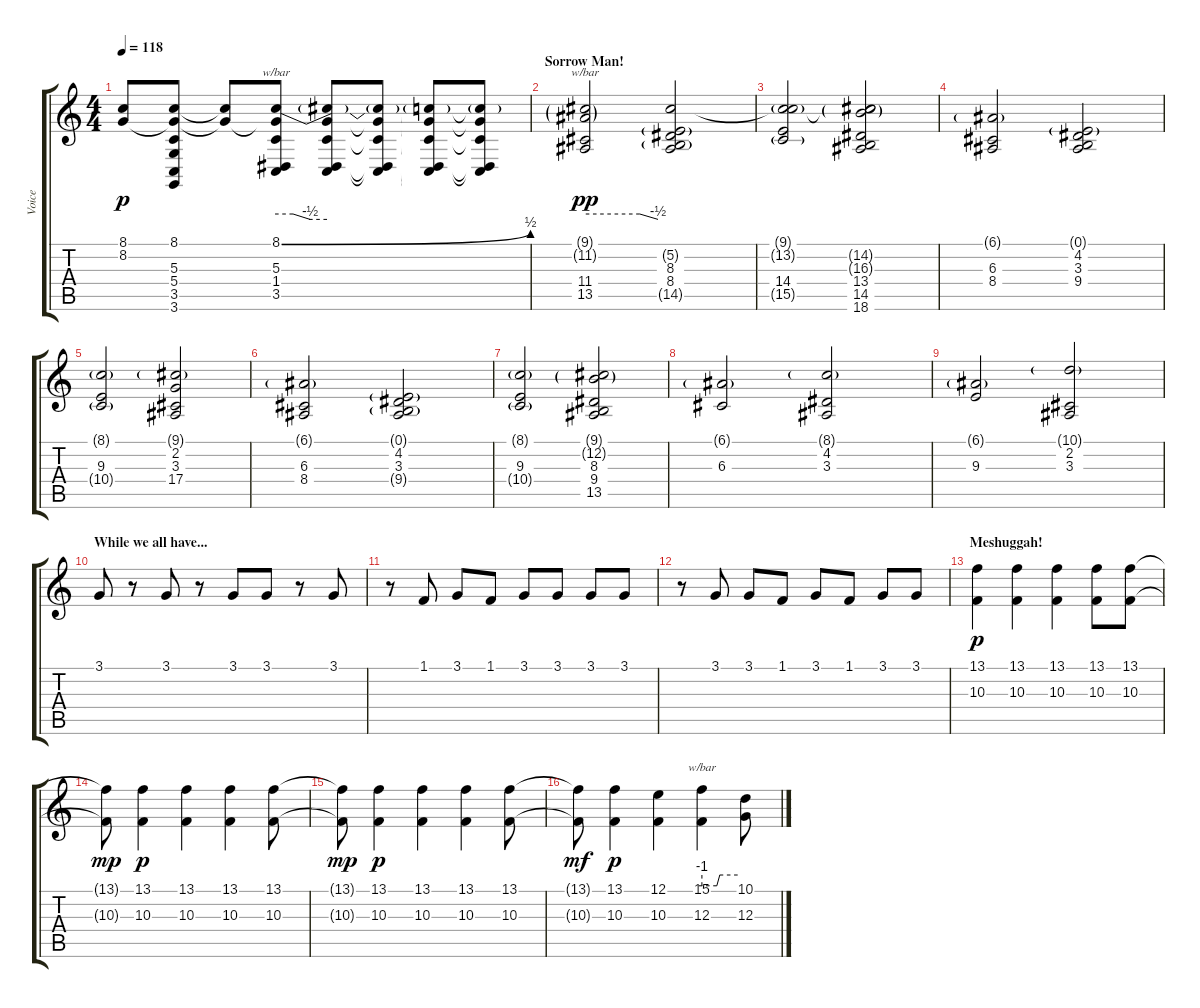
\track ("Voice" "Voice") {instrument choiraahs}
\staff {score tabs}
\tuning (E4 B3 G3 D3 A2 E2) {hide}
\ts (4 4)
\tempo 118
\clef g2
\ks c
(8.1{t} 8.2{t}).8{dy p} (8.1 8.2{t} 5.3 5.4 3.5 3.6).8 (8.1{t} 8.2{t}).8 (8.1{be (bend 0 0 60 2)} 8.2{t} 5.3 1.4 3.5).8{tbe (custom default 0 0 20 0 40 -2 60 -2)} (8.1{t} 8.2{t} 5.3{t} 1.4{t} 3.5{t}).8 (8.1{t} 8.2{t} 5.3{t} 1.4{t} 3.5{t}).8 (8.1{t} 8.2{t} 5.3{t} 1.4{t} 3.5{t}).8 (8.1{t} 8.2{t} 5.3{t} 1.4{t} 3.5{t}).8 |
\section ("" "Sorrow Man!")
(9.1{g} 11.2{g} 11.4 13.5).2{tbe (custom default 0 0 45 0 60 -2) dy pp} (9.1{t} 5.2{g} 8.3 8.4 14.5{g}).2 |
(9.1{t} 13.2{g} 14.4 15.5{g}).2 (9.1{t} 14.2{g} 16.3{g} 13.4 14.5 18.6).2 |
(6.1{g} 6.3 8.4).2 (0.1{g} 4.2 3.3 9.4).2 |
(8.1{g} 9.3 10.4{g}).2 (9.1{g} 2.2 3.3 17.4).2 |
(6.1{g} 6.3 8.4).2 (0.1{g} 4.2 3.3 9.4{g}).2 |
(8.1{g} 9.3 10.4{g}).2 (9.1{g} 12.2{g} 8.3 9.4 13.5).2 |
(6.1{g} 6.3).2 (8.1{g} 4.2 3.3).2 |
(6.1{g} 9.3).2 (10.1{g} 2.2 3.3).2 |
\section ("" "While we all have...")
3.1.8 r.8 3.1.8 r.8 3.1.8 3.1.8 r.8 3.1.8 |
r.8 1.1.8 3.1.8 1.1.8 3.1.8 3.1.8 3.1.8 3.1.8 |
r.8 3.1.8 3.1.8 1.1.8 3.1.8 1.1.8 3.1.8 3.1.8 |
\section ("" "Meshuggah!")
(13.1 10.3).4{dy p} (13.1 10.3).4 (13.1 10.3).4 (13.1 10.3).8 (13.1 10.3).8 |
(13.1{t} 10.3{t}).8{dy mp} (13.1 10.3).4{dy p} (13.1 10.3).4 (13.1 10.3).4 (13.1 10.3).8 |
(13.1{t} 10.3{t}).8{dy mp} (13.1 10.3).4{dy p} (13.1 10.3).4 (13.1 10.3).4 (13.1 10.3).8 |
(13.1{t} 10.3{t}).8{dy mf} (13.1 10.3).4{dy p} (12.1 10.3).4 (15.1 12.3).4{tbe (custom default 0 -4 25 -4 30 0 60 0)} (10.1 12.3).8
